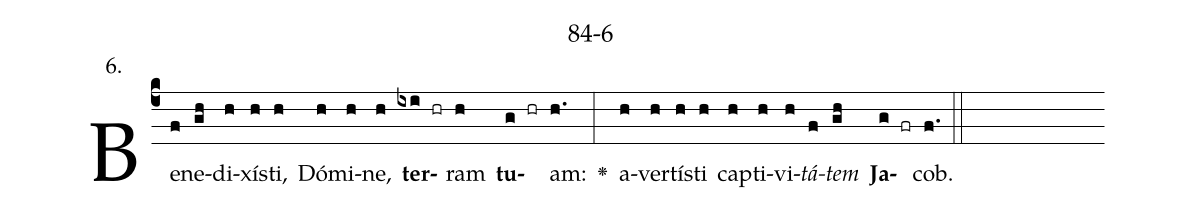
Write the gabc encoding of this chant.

name: 84-6;
annotation: 6.;
%%
(c4)Be(f)ne(gh)di(h)xís(h)ti,(h) Dó(h)mi(h)ne,(h) <b>ter</b>(ixi hr)ram(h) <b>tu</b>(g hr)am:(h.) <v>\greheightstar</v>(:) a(h)ver(h)tís(h)ti(h) cap(h)ti(h)vi(h)<i>tá</i>(f)<i>tem</i>(gh) <b>Ja</b>(g fr)cob.(f.) (::)


%E(h) u(h) o(f) u(gh) a(g) e.(f.) (::)
